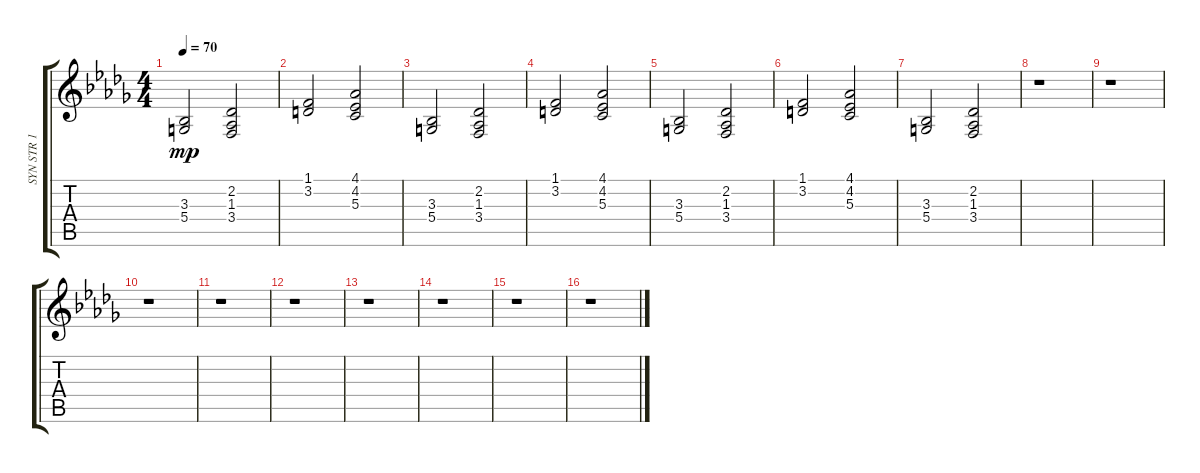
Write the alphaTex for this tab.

\track ("SYN STR 1" "SYN STR 1") {instrument synthstrings1}
\staff {score tabs}
\tuning (E4 B3 G3 D3 A2 E2) {hide}
\ts (4 4)
\tempo 70
\clef g2
\ks bbminor
(3.3 5.4).2{dy mp} (2.2 1.3 3.4).2 |
(1.1 3.2).2 (4.1 4.2 5.3).2 |
(3.3 5.4).2 (2.2 1.3 3.4).2 |
(1.1 3.2).2 (4.1 4.2 5.3).2 |
(3.3 5.4).2 (2.2 1.3 3.4).2 |
(1.1 3.2).2 (4.1 4.2 5.3).2 |
(3.3 5.4).2 (2.2 1.3 3.4).2 |
r.1 |
r.1 |
r.1 |
r.1 |
r.1 |
r.1 |
r.1 |
r.1 |
r.1
